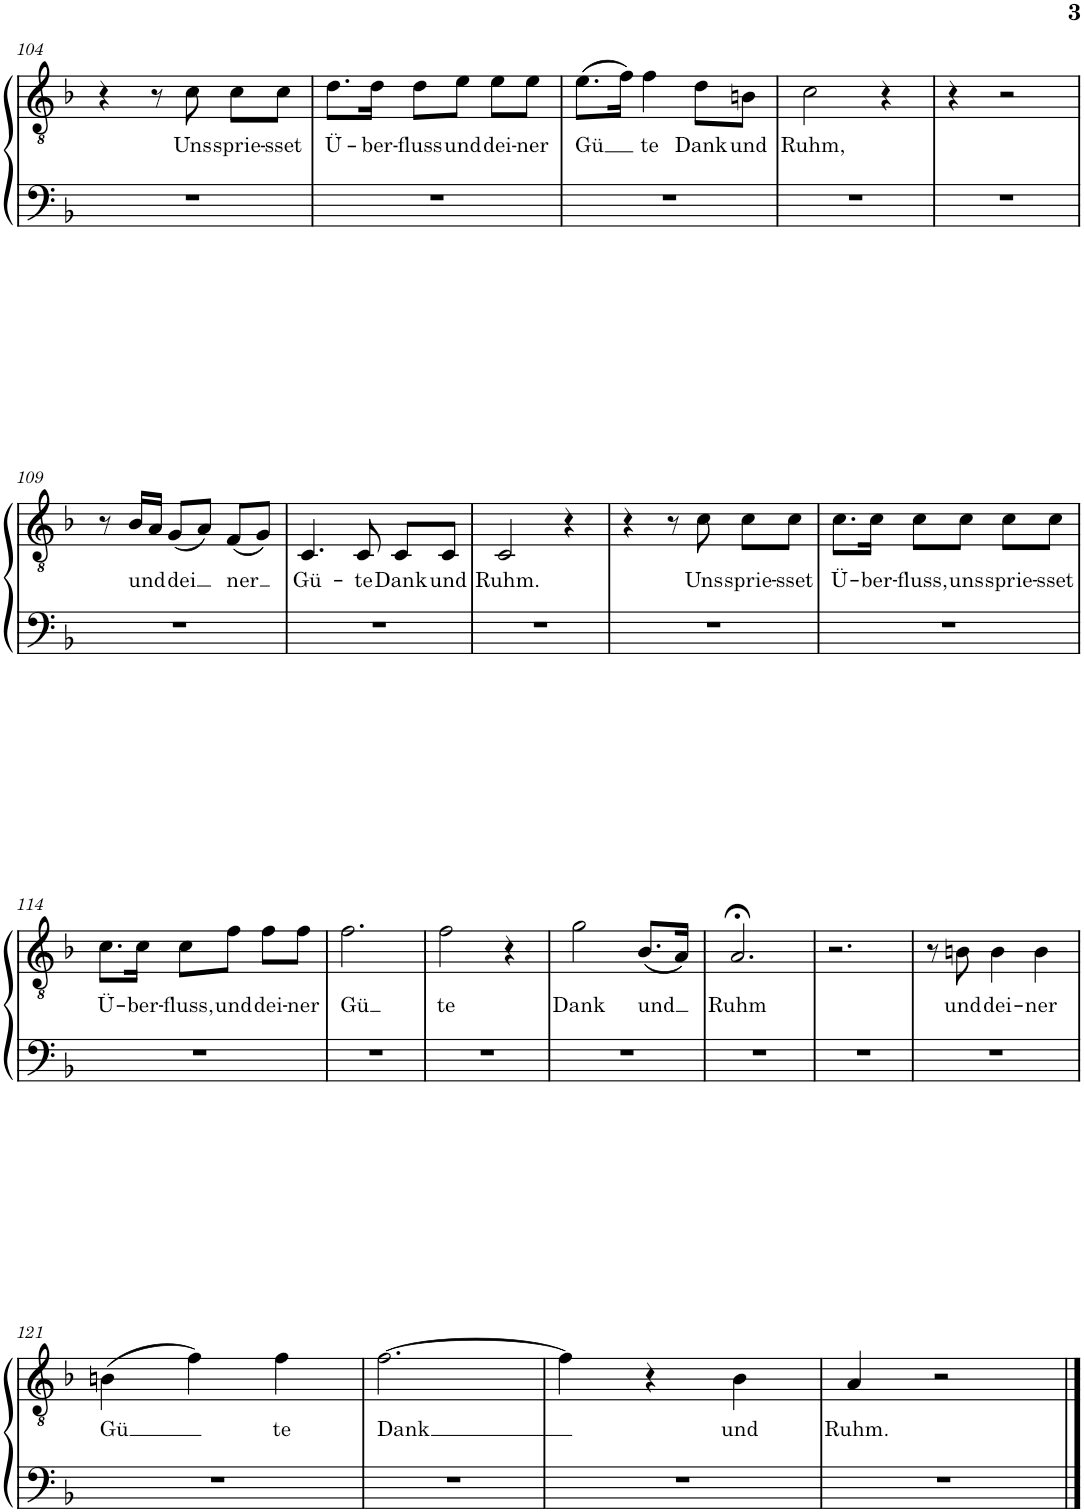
**kern	**kern	**text
*part1	*part1	*part1
*staff2	*staff1	*staff1
*I"Piano	*	*
*I'Pno.	*	*
!!LO:PB:g=z
*clefF4	*clefGv2	*
*k[b-]	*k[b-]	*
*M3/4	*M3/4	*
=104	=104	=104
2.r	4r	.
.	8r	.
!	!	!LO:LY:b
.	8c\	Uns
!	!	!LO:LY:b
.	8c\L	sprie-
!	!	!LO:LY:b
.	8c\J	-sset
=105	=105	=105
!	!	!LO:LY:b
2.r	8.d\L	Ü-
!	!	!LO:LY:b
.	16d\Jk	-ber-
!	!	!LO:LY:b
.	8d\L	-fluss
!	!	!LO:LY:b
.	8e\J	und
!	!	!LO:LY:b
.	8e\L	dei-
!	!	!LO:LY:b
.	8e\J	-ner
=106	=106	=106
!	!	!LO:LY:b
2.r	(8.e\L	Gü
.	16f\Jk)	.
!	!	!LO:LY:b
.	4f\	te
!	!	!LO:LY:b
.	8d\L	Dank
!	!	!LO:LY:b
.	8Bn\J	und
=107	=107	=107
!	!	!LO:LY:b
2.r	2c\	Ruhm,
.	4r	.
=108	=108	=108
2.r	4r	.
.	2r	.
!!LO:LB:g=z
=109	=109	=109
2.r	8r	.
!	!	!LO:LY:b
.	16B-/LL	und
.	16A/JJ	.
!	!	!LO:LY:b
.	(8G/L	dei
.	8A/J)	.
!	!	!LO:LY:b
.	(8F/L	ner
.	8G/J)	.
=110	=110	=110
!	!	!LO:LY:b
2.r	4.C/	Gü-
!	!	!LO:LY:b
.	8C/	-te
!	!	!LO:LY:b
.	8C/L	Dank
!	!	!LO:LY:b
.	8C/J	und
=111	=111	=111
!	!	!LO:LY:b
2.r	2C/	Ruhm.
.	4r	.
=112	=112	=112
2.r	4r	.
.	8r	.
!	!	!LO:LY:b
.	8c\	Uns
!	!	!LO:LY:b
.	8c\L	sprie-
!	!	!LO:LY:b
.	8c\J	-sset
=113	=113	=113
!	!	!LO:LY:b
2.r	8.c\L	Ü-
!	!	!LO:LY:b
.	16c\Jk	-ber-
!	!	!LO:LY:b
.	8c\L	-fluss,
!	!	!LO:LY:b
.	8c\J	uns
!	!	!LO:LY:b
.	8c\L	sprie-
!	!	!LO:LY:b
.	8c\J	-sset
!!LO:LB:g=z
=114	=114	=114
!	!	!LO:LY:b
2.r	8.c\L	Ü-
!	!	!LO:LY:b
.	16c\Jk	-ber-
!	!	!LO:LY:b
.	8c\L	-fluss,
!	!	!LO:LY:b
.	8f\J	und
!	!	!LO:LY:b
.	8f\L	dei-
!	!	!LO:LY:b
.	8f\J	-ner
=115	=115	=115
!	!	!LO:LY:b
2.r	2.f\	Gü
=116	=116	=116
!	!	!LO:LY:b
2.r	2f\	te
.	4r	.
=117	=117	=117
!	!	!LO:LY:b
2.r	2g\	Dank
!	!	!LO:LY:b
.	(8.B-/L	und
.	16A/Jk)	.
=118	=118	=118
!	!	!LO:LY:b
2.r	2.A;</	Ruhm
=119	=119	=119
2.r	2.r	.
=120	=120	=120
2.r	8r	.
!	!	!LO:LY:b
.	8Bn\	und
!	!	!LO:LY:b
.	4B\	dei-
!	!	!LO:LY:b
.	4B\	-ner
!!LO:LB:g=z
=121	=121	=121
!	!	!LO:LY:b
2.r	(4Bn\	Gü
.	4f\)	.
!	!	!LO:LY:b
.	4f\	te
=122	=122	=122
!	!	!LO:LY:b
2.r	[2.f\	Dank
=123	=123	=123
2.r	4f\]	.
.	4r	.
!	!	!LO:LY:b
.	4B-\	und
=124	=124	=124
!	!	!LO:LY:b
2.r	4A/	Ruhm.
.	2r	.
==	==	==
*-	*-	*-
